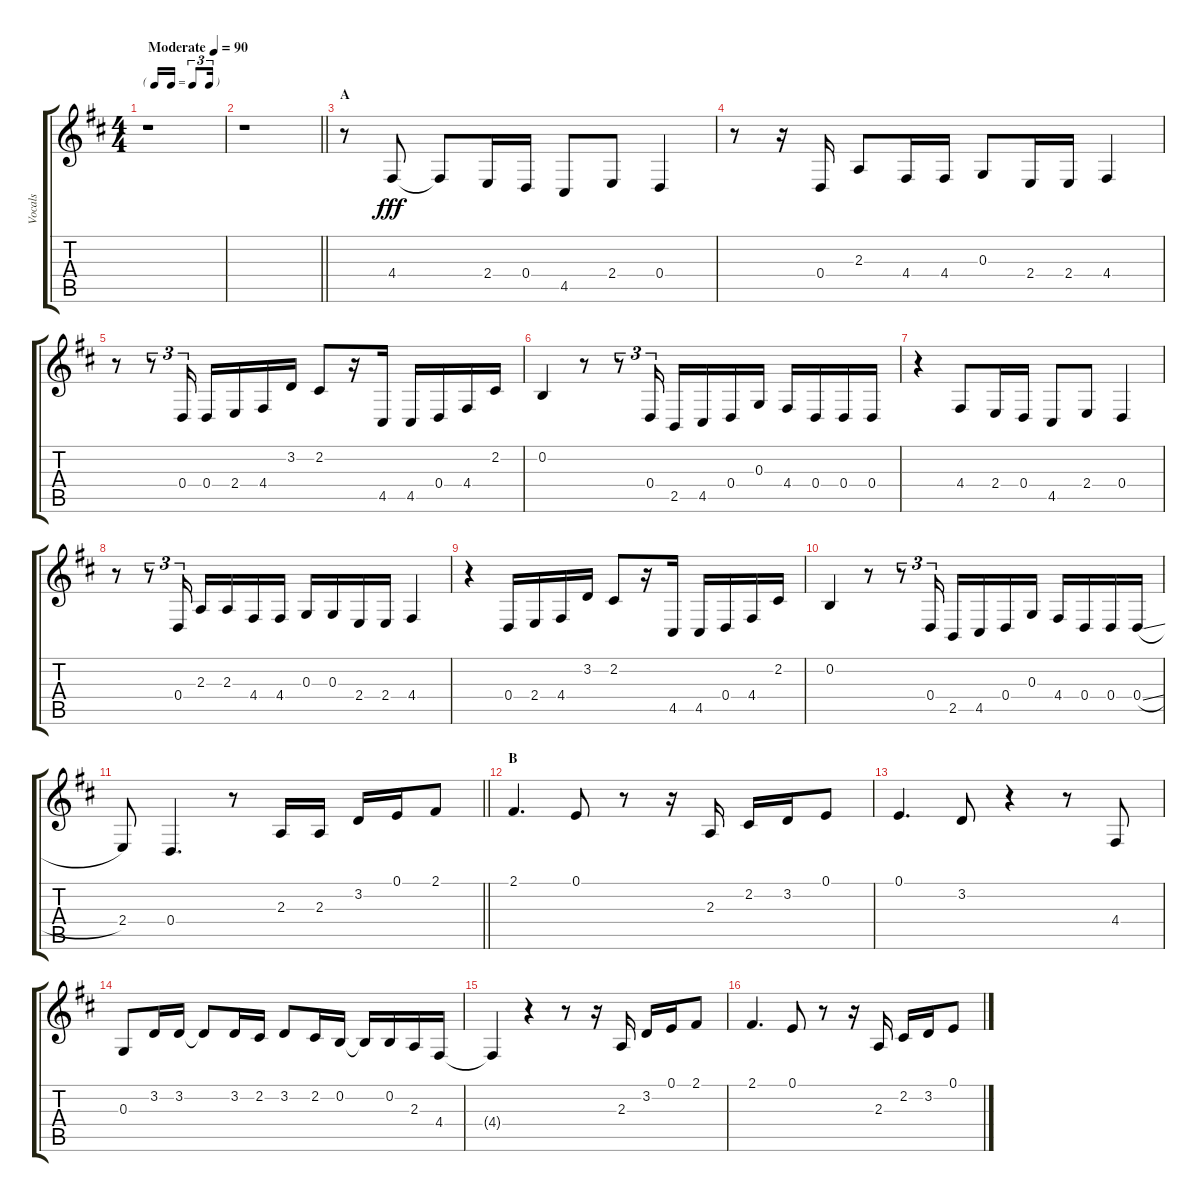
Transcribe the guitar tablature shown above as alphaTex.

\track ("Vocals" "Vocals") {instrument voiceoohs}
\staff {score tabs}
\tuning (E4 B3 G3 D3 A2 E2) {hide}
\ts (4 4)
\tf triplet16th
\tempo (90 "Moderate")
\clef g2
\ks d
r.1{dy fff instrument voiceoohs} |
\barLineRight lightlight
r.1 |
\section ("" "A")
r.8 4.4.8 4.4{t}.8 2.4.16 0.4.16 4.5.8 2.4.8 0.4.4 |
r.8 r.16 0.4.16 2.3.8 4.4.16 4.4.16 0.3.8 2.4.16 2.4.16 4.4.4 |
r.8 r.8{tu (3 2)} 0.4.16{tu (3 2)} 0.4.16 2.4.16 4.4.16 3.2.16 2.2.8 r.16 4.5.16 4.5.16 0.4.16 4.4.16 2.2.16 |
0.2.4 r.8 r.8{tu (3 2)} 0.4.16{tu (3 2)} 2.5.16 4.5.16 0.4.16 0.3.16 4.4.16 0.4.16 0.4.16 0.4.16 |
r.4 4.4.8 2.4.16 0.4.16 4.5.8 2.4.8 0.4.4 |
r.8 r.8{tu (3 2)} 0.4.16{tu (3 2)} 2.3.16 2.3.16 4.4.16 4.4.16 0.3.16 0.3.16 2.4.16 2.4.16 4.4.4 |
r.4 0.4.16 2.4.16 4.4.16 3.2.16 2.2.8 r.16 4.5.16 4.5.16 0.4.16 4.4.16 2.2.16 |
0.2.4 r.8 r.8{tu (3 2)} 0.4.16{tu (3 2)} 2.5.16 4.5.16 0.4.16 0.3.16 4.4.16 0.4.16 0.4.16 0.4{sl}.16 |
\barLineRight lightlight
2.4.8 0.4.4{d} r.8 2.3.16 2.3.16 3.2.16 0.1.16 2.1.8 |
\section ("" "B")
2.1.4{d} 0.1.8 r.8 r.16 2.3.16 2.2.16 3.2.16 0.1.8 |
0.1.4{d} 3.2.8 r.4 r.8 4.4.8 |
0.3.8 3.2.16 3.2.16 3.2{t}.8 3.2.16 2.2.16 3.2.8 2.2.16 0.2.16 0.2{t}.16 0.2.16 2.3.16 4.4.16 |
4.4{t}.4 r.4 r.8 r.16 2.3.16 3.2.16 0.1.16 2.1.8 |
2.1.4{d} 0.1.8 r.8 r.16 2.3.16 2.2.16 3.2.16 0.1.8
